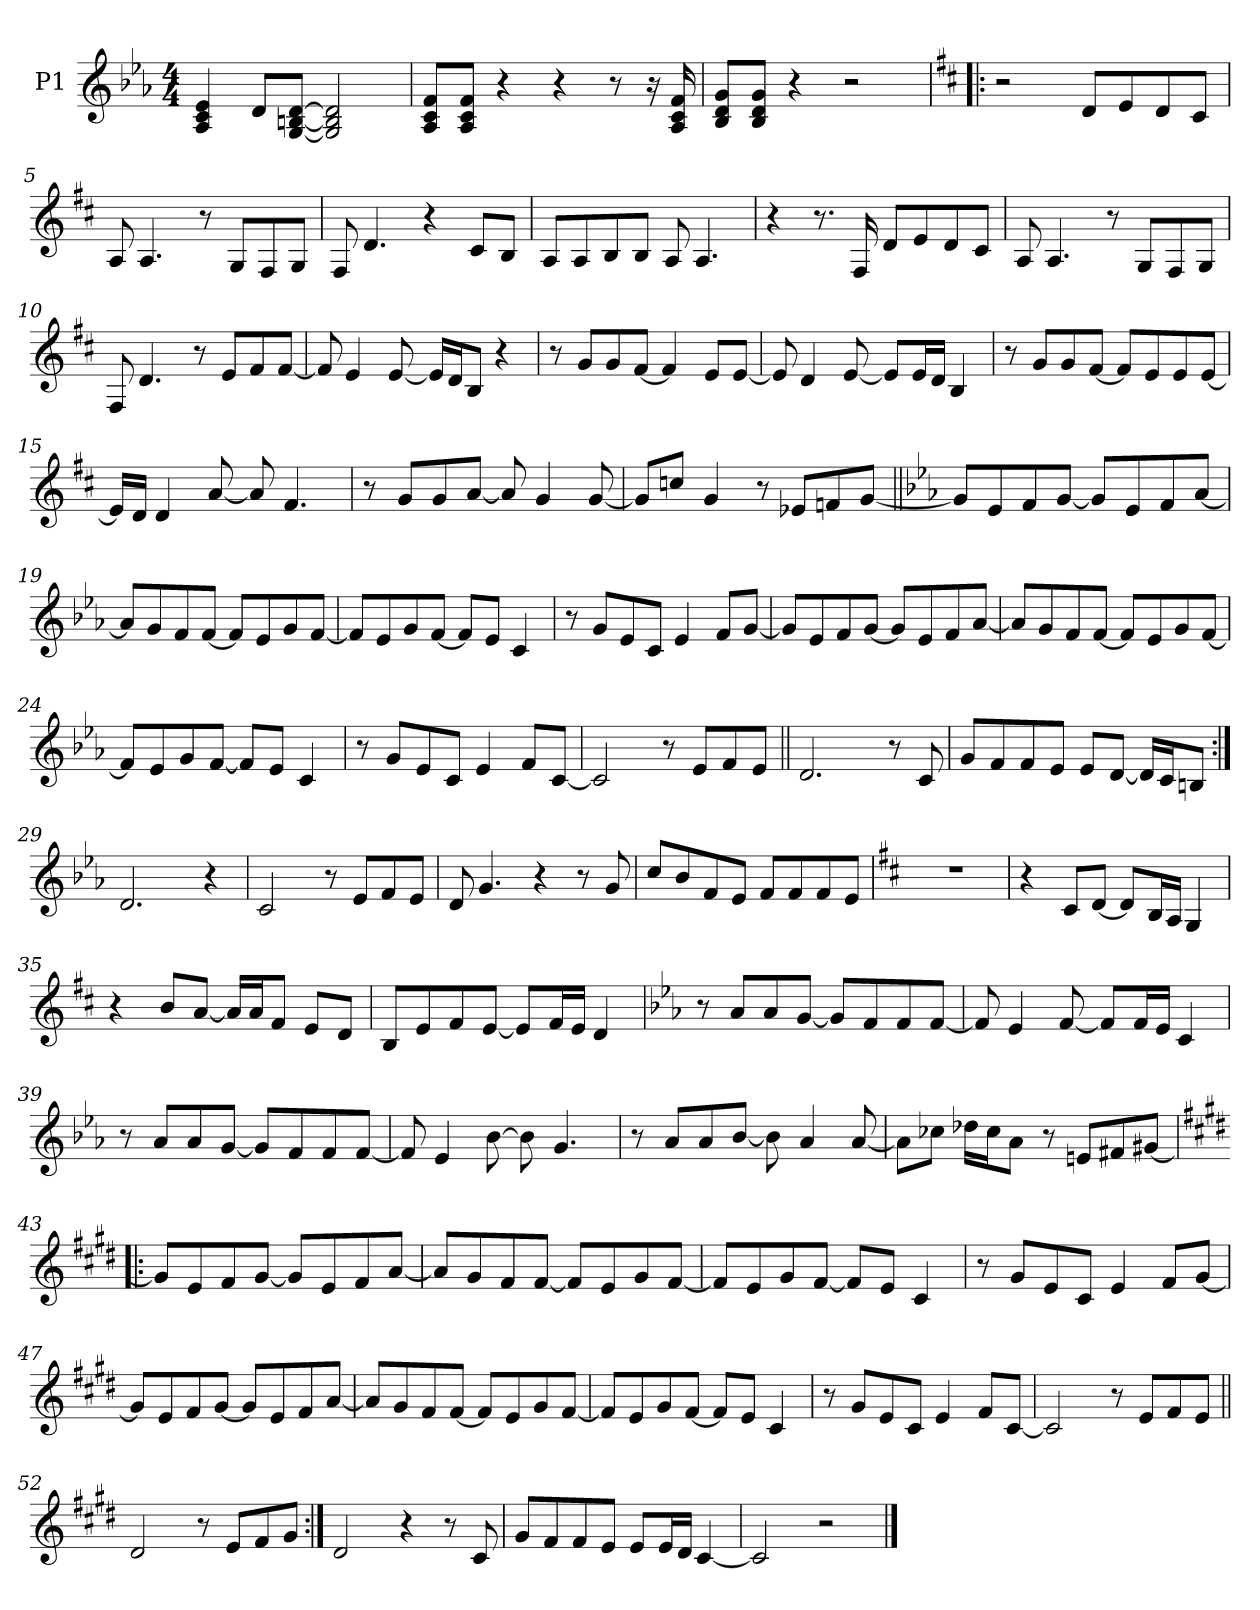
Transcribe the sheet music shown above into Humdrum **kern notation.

**kern
*part1
*staff1
*I"P1
*clefG2
*k[b-e-a-]
*M4/4
*MM98
=1
4A-/ 4c/ 4e-/
8d/L
[8G/ [8Bn/ [8d/J
2G/] 2B/] 2d/]
=2
8A-/ 8c/ 8f/L
8A-/ 8c/ 8f/J
4r
4r
8r
16r
16A-/ 16c/ 16f/
=3
8B-/ 8d/ 8g/L
8B-/ 8d/ 8g/J
4r
2r
=4!|:
*k[f#c#]
2r
8d/L
8e/
8d/
8c#/J
!!LO:LB:g=z
=5
8A/
4.A/
8r
8G/L
8F#/
8G/J
=6
8F#/
4.d/
4r
8c#/L
8B/J
=7
8A/L
8A/
8B/
8B/J
8A/
4.A/
=8
4r
8.r
16F#/
8d/L
8e/
8d/
8c#/J
=9
8A/
4.A/
8r
8G/L
8F#/
8G/J
!!LO:LB:g=z
=10
8F#/
4.d/
8r
8e/L
8f#/
[8f#/J
=11
8f#/]
4e/
[8e/
16e/LL]
16d/J
8B/J
4r
=12
8r
8g/L
8g/
[8f#/J
4f#/]
8e/L
[8e/J
=13
8e/]
4d/
[8e/
8e/L]
16e/L
16d/JJ
4B/
!!LO:LB:g=z
=14
8r
8g/L
8g/
[8f#/J
8f#/L]
8e/
8e/
[8e/J
=15
16e/LL]
16d/JJ
4d/
[8a/
8a/]
4.f#/
=16
8r
8g/L
8g/
[8a/J
8a/]
4g/
[8g/
=17
8g/L]
8ccn/J
4g/
8r
8e-X/L
8fn/
[8g/J
!!LO:LB:g=z
=18||
*k[b-e-a-]
8g/L]
8e-/
8f/
[8g/J
8g/L]
8e-/
8f/
[8a-/J
=19
8a-/L]
8g/
8f/
[8f/J
8f/L]
8e-/
8g/
[8f/J
=20
8f/L]
8e-/
8g/
[8f/J
8f/L]
8e-/J
4c/
=21
8r
8g/L
8e-/
8c/J
4e-/
8f/L
[8g/J
=22
8g/L]
8e-/
8f/
[8g/J
8g/L]
8e-/
8f/
[8a-/J
!!LO:LB:g=z
=23
8a-/L]
8g/
8f/
[8f/J
8f/L]
8e-/
8g/
[8f/J
=24
8f/L]
8e-/
8g/
[8f/J
8f/L]
8e-/J
4c/
=25
8r
8g/L
8e-/
8c/J
4e-/
8f/L
[8c/J
=26
2c/]
8r
8e-/L
8f/
8e-/J
=27||
2.d/
8r
8c/
!!LO:LB:g=z
=28
8g/L
8f/
8f/
8e-/J
8e-/L
[8d/J
16d/LL]
16c/J
8Bn/J
=29:|!
2.d/
4r
=30
2c/
8r
8e-/L
8f/
8e-/J
=31
8d/
4.g/
4r
8r
8g/
!!LO:LB:g=z
=32
8cc/L
8b-/
8f/
8e-/J
8f/L
8f/
8f/
8e-/J
=33
*k[f#c#]
1r
=34
4r
8c#/L
[8d/J
8d/L]
16B/L
16A/JJ
4G/
=35
4r
8b/L
[8a/J
16a/LL]
16a/J
8f#/J
8e/L
8d/J
!!LO:LB:g=z
=36
8B/L
8e/
8f#/
[8e/J
8e/L]
16f#/L
16e/JJ
4d/
=37
*k[b-e-a-]
8r
8a-/L
8a-/
[8g/J
8g/L]
8f/
8f/
[8f/J
=38
8f/]
4e-/
[8f/
8f/L]
16f/L
16e-/JJ
4c/
=39
8r
8a-/L
8a-/
[8g/J
8g/L]
8f/
8f/
[8f/J
!!LO:LB:g=z
=40
8f/]
4e-/
[8b-\
8b-\]
4.g/
=41
8r
8a-/L
8a-/
[8b-/J
8b-\]
4a-/
[8a-/
=42
8a-\L]
8cc-X\J
16dd-X\LL
16cc-\J
8a-\J
8r
8en/L
8f#X/
[8g#X/J
!!LO:LB:g=z
=43!|:
*k[f#c#g#d#]
8g#/L]
8e/
8f#/
[8g#/J
8g#/L]
8e/
8f#/
[8a/J
=44
8a/L]
8g#/
8f#/
[8f#/J
8f#/L]
8e/
8g#/
[8f#/J
=45
8f#/L]
8e/
8g#/
[8f#/J
8f#/L]
8e/J
4c#/
=46
8r
8g#/L
8e/
8c#/J
4e/
8f#/L
[8g#/J
!!LO:PB:g=z
=47
8g#/L]
8e/
8f#/
[8g#/J
8g#/L]
8e/
8f#/
[8a/J
=48
8a/L]
8g#/
8f#/
[8f#/J
8f#/L]
8e/
8g#/
[8f#/J
=49
8f#/L]
8e/
8g#/
[8f#/J
8f#/L]
8e/J
4c#/
=50
8r
8g#/L
8e/
8c#/J
4e/
8f#/L
[8c#/J
=51
2c#/]
8r
8e/L
8f#/
8e/J
!!LO:LB:g=z
=52||
2d#/
8r
8e/L
8f#/
8g#/J
=53:|!
2d#/
4r
8r
8c#/
=54
8g#/L
8f#/
8f#/
8e/J
8e/L
16e/L
16d#/JJ
[4c#/
=55
2c#/]
2r
==
*-
